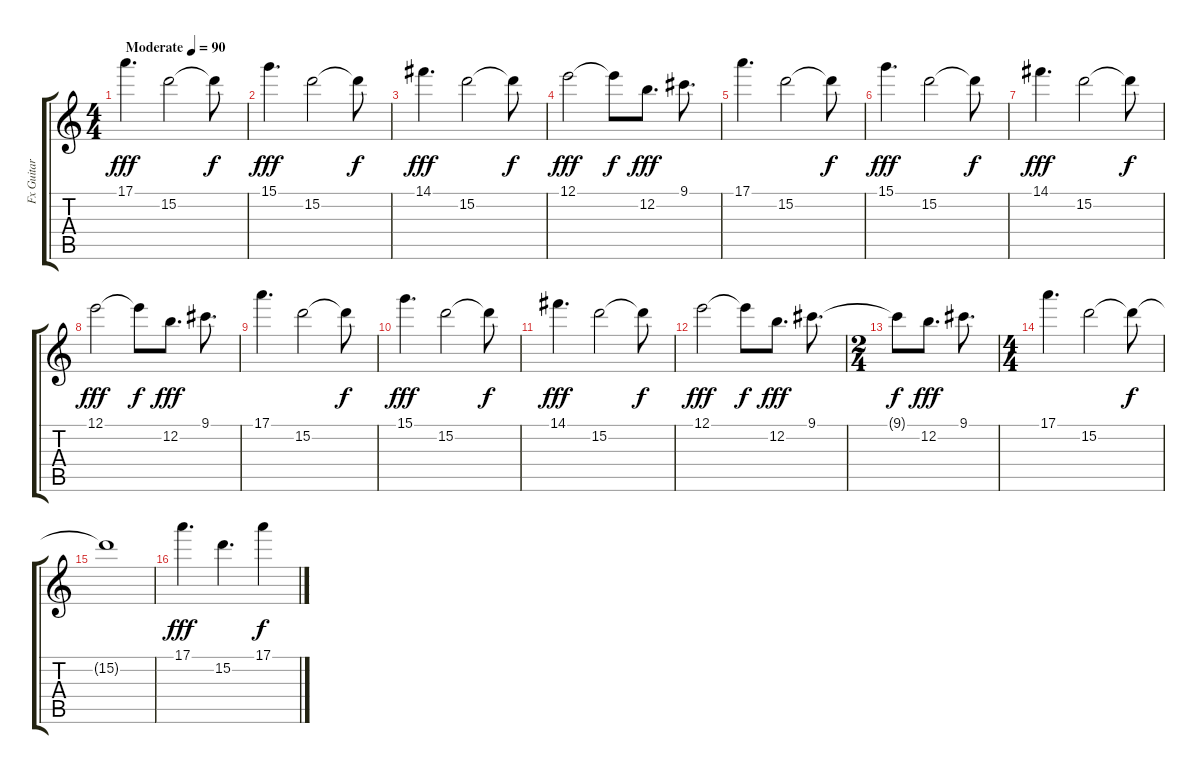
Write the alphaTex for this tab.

\track ("Fx Guitar" "Fx Guitar") {instrument electricguitarjazz}
\staff {score tabs}
\tuning (E4 B3 G3 D3 A2 D2) {hide}
\ts (4 4)
\tempo (90 "Moderate")
\clef g2
\ks c
17.1.4{d dy fff instrument electricguitarjazz} 15.2.2 15.2{t}.8{dy f} |
15.1.4{d dy fff} 15.2.2 15.2{t}.8{dy f} |
14.1.4{d dy fff} 15.2.2 15.2{t}.8{dy f} |
12.1.2{dy fff} 12.1{t}.8{dy f} 12.2.8{d dy fff} 9.1.8{d} |
17.1.4{d} 15.2.2 15.2{t}.8{dy f} |
15.1.4{d dy fff} 15.2.2 15.2{t}.8{dy f} |
14.1.4{d dy fff} 15.2.2 15.2{t}.8{dy f} |
12.1.2{dy fff} 12.1{t}.8{dy f} 12.2.8{d dy fff} 9.1.8{d} |
17.1.4{d} 15.2.2 15.2{t}.8{dy f} |
15.1.4{d dy fff} 15.2.2 15.2{t}.8{dy f} |
14.1.4{d dy fff} 15.2.2 15.2{t}.8{dy f} |
12.1.2{dy fff} 12.1{t}.8{dy f} 12.2.8{d dy fff} 9.1.8{d} |
\ts (2 4)
9.1{t}.8{dy f} 12.2.8{d dy fff} 9.1.8{d} |
\ts (4 4)
17.1.4{d} 15.2.2 15.2{t}.8{dy f} |
15.2{t}.1 |
17.1.4{d dy fff} 15.2.4{d} 17.1.4{dy f}
